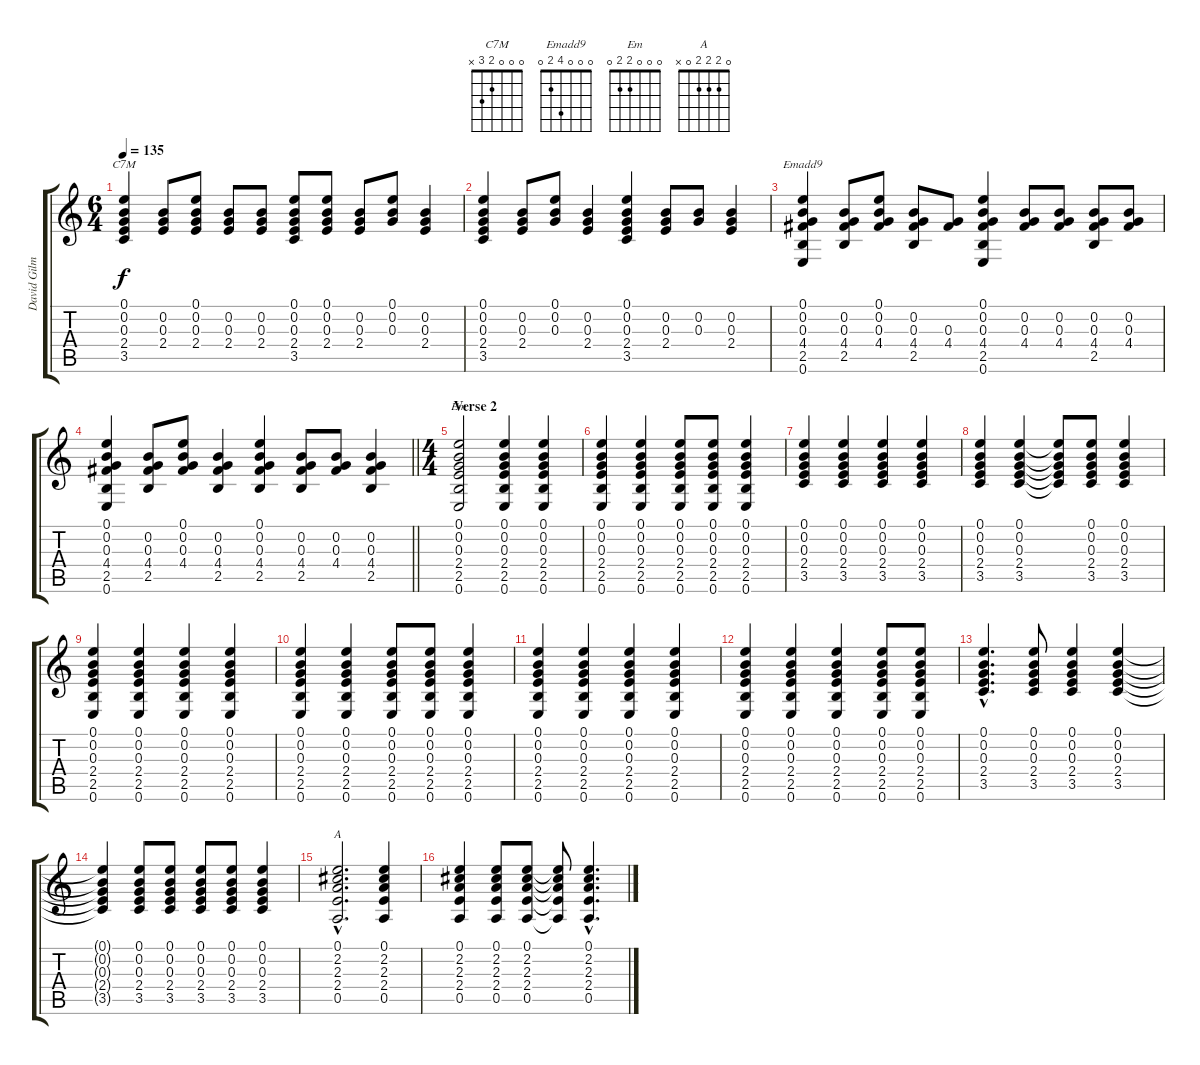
\track ("David Gilmour / Lead guitar" "David Gilm") {instrument acousticguitarsteel}
\staff {score tabs}
\tuning (E4 B3 G3 D3 A2 E2) {hide}
\chord ("C7M" 0 0 0 2 3 x)
\chord ("Emadd9" 0 0 0 4 2 0)
\chord ("Em" 0 0 0 2 2 0)
\chord ("A" 0 2 2 2 0 x)
\ts (6 4)
\tempo 135
\clef g2
\ks c
(0.1 0.2 0.3 2.4 3.5).4{ch "C7M" dy f} (0.2 0.3 2.4).8 (0.1 0.2 0.3 2.4).8 (0.2 0.3 2.4).8 (0.2 0.3 2.4).8 (0.1 0.2 0.3 2.4 3.5).8 (0.1 0.2 0.3 2.4).8 (0.2 0.3 2.4).8 (0.1 0.2 0.3).8 (0.2 0.3 2.4).4 |
(0.1 0.2 0.3 2.4 3.5).4 (0.2 0.3 2.4).8 (0.1 0.2 0.3).8 (0.2 0.3 2.4).4 (0.1 0.2 0.3 2.4 3.5).4 (0.2 0.3 2.4).8 (0.2 0.3).8 (0.2 0.3 2.4).4 |
(0.1 0.2 0.3 4.4 2.5 0.6).4{ch "Emadd9"} (0.2 0.3 4.4 2.5).8 (0.1 0.2 0.3 4.4).8 (0.2 0.3 4.4 2.5).8 (0.3 4.4).8 (0.1 0.2 0.3 4.4 2.5 0.6).4 (0.2 0.3 4.4).8 (0.2 0.3 4.4).8 (0.2 0.3 4.4 2.5).8 (0.2 0.3 4.4).8 |
\barLineRight lightlight
(0.1 0.2 0.3 4.4 2.5 0.6).4 (0.2 0.3 4.4 2.5).8 (0.1 0.2 0.3 4.4).8 (0.2 0.3 4.4 2.5).4 (0.1 0.2 0.3 4.4 2.5).4 (0.2 0.3 4.4 2.5).8 (0.2 0.3 4.4).8 (0.2 0.3 4.4 2.5).4 |
\ts (4 4)
\section ("" "Verse 2")
(0.1 0.2 0.3 2.4 2.5 0.6).2{ch "Em"} (0.1 0.2 0.3 2.4 2.5 0.6).4 (0.1 0.2 0.3 2.4 2.5 0.6).4 |
(0.1 0.2 0.3 2.4 2.5 0.6).4 (0.1 0.2 0.3 2.4 2.5 0.6).4 (0.1 0.2 0.3 2.4 2.5 0.6).8 (0.1 0.2 0.3 2.4 2.5 0.6).8 (0.1 0.2 0.3 2.4 2.5 0.6).4 |
(0.1 0.2 0.3 2.4 3.5).4 (0.1 0.2 0.3 2.4 3.5).4 (0.1 0.2 0.3 2.4 3.5).4 (0.1 0.2 0.3 2.4 3.5).4 |
(0.1 0.2 0.3 2.4 3.5).4 (0.1 0.2 0.3 2.4 3.5).4 (0.1{t} 0.2{t} 0.3{t} 2.4{t} 3.5{t}).8 (0.1 0.2 0.3 2.4 3.5).8 (0.1 0.2 0.3 2.4 3.5).4 |
(0.1 0.2 0.3 2.4 2.5 0.6).4 (0.1 0.2 0.3 2.4 2.5 0.6).4 (0.1 0.2 0.3 2.4 2.5 0.6).4 (0.1 0.2 0.3 2.4 2.5 0.6).4 |
(0.1 0.2 0.3 2.4 2.5 0.6).4 (0.1 0.2 0.3 2.4 2.5 0.6).4 (0.1 0.2 0.3 2.4 2.5 0.6).8 (0.1 0.2 0.3 2.4 2.5 0.6).8 (0.1 0.2 0.3 2.4 2.5 0.6).4 |
(0.1 0.2 0.3 2.4 2.5 0.6).4 (0.1 0.2 0.3 2.4 2.5 0.6).4 (0.1 0.2 0.3 2.4 2.5 0.6).4 (0.1 0.2 0.3 2.4 2.5 0.6).4 |
(0.1 0.2 0.3 2.4 2.5 0.6).4 (0.1 0.2 0.3 2.4 2.5 0.6).4 (0.1 0.2 0.3 2.4 2.5 0.6).4 (0.1 0.2 0.3 2.4 2.5 0.6).8 (0.1 0.2 0.3 2.4 2.5 0.6).8 |
(0.1{hac} 0.2{hac} 0.3{hac} 2.4{hac} 3.5{hac}).4{d} (0.1 0.2 0.3 2.4 3.5).8 (0.1 0.2 0.3 2.4 3.5).4 (0.1 0.2 0.3 2.4 3.5).4 |
(0.1{t} 0.2{t} 0.3{t} 2.4{t} 3.5{t}).4 (0.1 0.2 0.3 2.4 3.5).8 (0.1 0.2 0.3 2.4 3.5).8 (0.1 0.2 0.3 2.4 3.5).8 (0.1 0.2 0.3 2.4 3.5).8 (0.1 0.2 0.3 2.4 3.5).4 |
(0.1{hac} 2.2{hac} 2.3{hac} 2.4{hac} 0.5{hac}).2{d ch "A"} (0.1 2.2 2.3 2.4 0.5).4 |
(0.1 2.2 2.3 2.4 0.5).4 (0.1 2.2 2.3 2.4 0.5).8 (0.1 2.2 2.3 2.4 0.5).8 (0.1{t} 2.2{t} 2.3{t} 2.4{t} 0.5{t}).8 (0.1{hac} 2.2{hac} 2.3{hac} 2.4{hac} 0.5{hac}).4{d}
